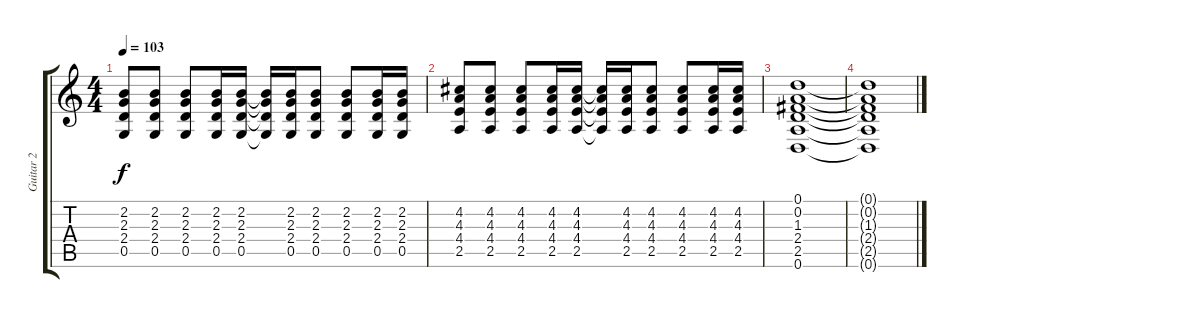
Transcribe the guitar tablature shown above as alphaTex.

\track ("Guitar 2" "Guitar 2") {instrument distortionguitar}
\staff {score tabs}
\tuning (D4 A3 F3 C3 G2 D2) {hide}
\ts (4 4)
\tempo 103
\clef g2
\ks c
(2.2 2.3 2.4 0.5).8{dy f} (2.2 2.3 2.4 0.5).8 (2.2 2.3 2.4 0.5).8 (2.2 2.3 2.4 0.5).16 (2.2 2.3 2.4 0.5).16 (2.2{t} 2.3{t} 2.4{t} 0.5{t}).16 (2.2 2.3 2.4 0.5).16 (2.2 2.3 2.4 0.5).8 (2.2 2.3 2.4 0.5).8 (2.2 2.3 2.4 0.5).16 (2.2 2.3 2.4 0.5).16 |
(4.2 4.3 4.4 2.5).8 (4.2 4.3 4.4 2.5).8 (4.2 4.3 4.4 2.5).8 (4.2 4.3 4.4 2.5).16 (4.2 4.3 4.4 2.5).16 (4.2{t} 4.3{t} 4.4{t} 2.5{t}).16 (4.2 4.3 4.4 2.5).16 (4.2 4.3 4.4 2.5).8 (4.2 4.3 4.4 2.5).8 (4.2 4.3 4.4 2.5).16 (4.2 4.3 4.4 2.5).16 |
(0.1 0.2 1.3 2.4 2.5 0.6).1 |
(0.1{t} 0.2{t} 1.3{t} 2.4{t} 2.5{t} 0.6{t}).1
